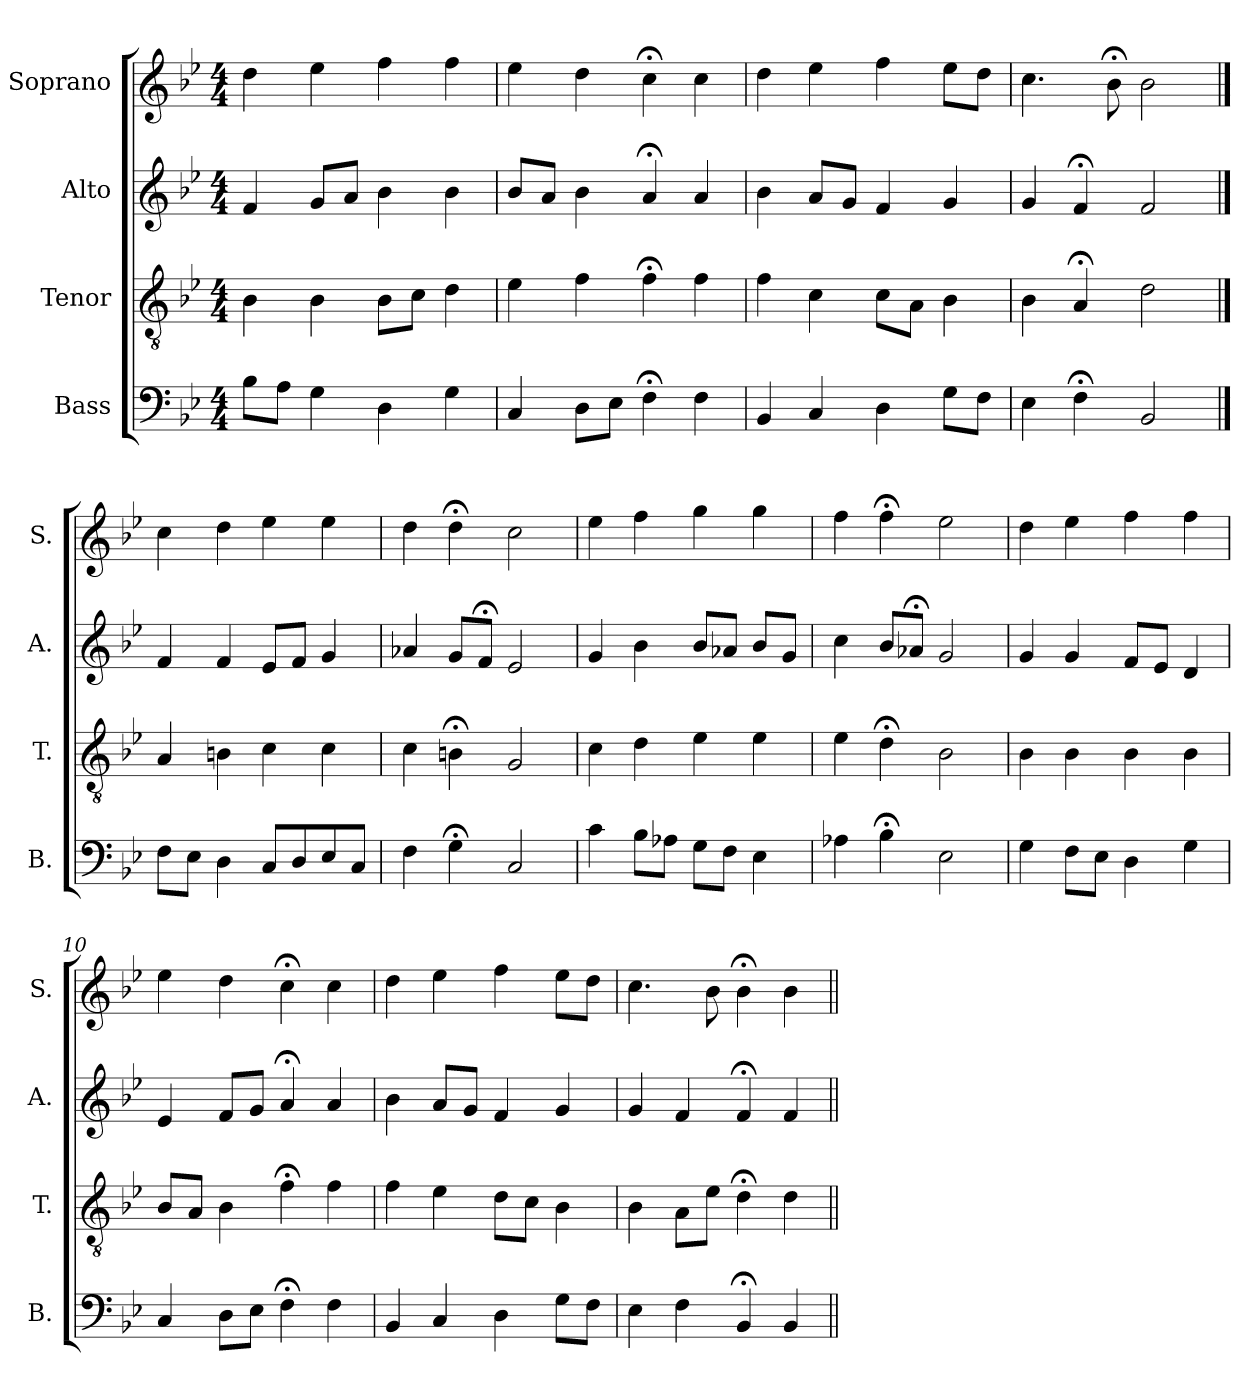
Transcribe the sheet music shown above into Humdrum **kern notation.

**kern	**kern	**kern	**kern
*part4	*part3	*part2	*part1
*staff4	*staff3	*staff2	*staff1
*I"Bass	*I"Tenor	*I"Alto	*I"Soprano
*I'B.	*I'T.	*I'A.	*I'S.
*clefF4	*clefGv2	*clefG2	*clefG2
*	*ITrd7c12	*	*
*k[b-e-]	*k[b-e-]	*k[b-e-]	*k[b-e-]
*B-:	*B-:	*B-:	*B-:
*M4/4	*M4/4	*M4/4	*M4/4
=1	=1	=1	=1
8B-\L	4BB-\	4f/	4dd\
8A\J	.	.	.
4G\	4BB-\	8g/L	4ee-\
.	.	8a/J	.
4D\	8BB-\L	4b-\	4ff\
.	8C\J	.	.
4G\	4D\	4b-\	4ff\
=2	=2	=2	=2
4C/	4E-\	8b-/L	4ee-\
.	.	8a/J	.
8D\L	4F\	4b-\	4dd\
8E-\J	.	.	.
4F;<\	4F;<\	4a;</	4cc;<\
4F\	4F\	4a/	4cc\
=3	=3	=3	=3
4BB-/	4F\	4b-\	4dd\
4C/	4C\	8a/L	4ee-\
.	.	8g/J	.
4D\	8C\L	4f/	4ff\
.	8AA\J	.	.
8G\L	4BB-\	4g/	8ee-\L
8F\J	.	.	8dd\J
=4	=4	=4	=4
4E-\	4BB-\	4g/	4.cc\
4F;<\	4AA;</	4f;</	.
.	.	.	8b-;<\
2BB-/	2D\	2f/	2b-\
!!LO:LB:g=z
==5	==5	==5	==5
8F\L	4AA/	4f/	4cc\
8E-\J	.	.	.
4D\	4BBn\	4f/	4dd\
8C/L	4C\	8e-/L	4ee-\
8D/	.	8f/J	.
8E-/	4C\	4g/	4ee-\
8C/J	.	.	.
=6	=6	=6	=6
4F\	4C\	4a-X/	4dd\
4G;<\	4BBn;<\	8g/L	4dd;<\
.	.	8f;</J	.
2C/	2GG/	2e-/	2cc\
=7	=7	=7	=7
4c\	4C\	4g/	4ee-\
8B-\L	4D\	4b-\	4ff\
8A-X\J	.	.	.
8G\L	4E-\	8b-/L	4gg\
8F\J	.	8a-X/J	.
4E-\	4E-\	8b-/L	4gg\
.	.	8g/J	.
=8	=8	=8	=8
4A-X\	4E-\	4cc\	4ff\
4B-;<\	4D;<\	8b-/L	4ff;<\
.	.	8a-X;</J	.
2E-\	2BB-\	2g/	2ee-\
!!LO:PB:g=z
=9	=9	=9	=9
4G\	4BB-\	4g/	4dd\
8F\L	4BB-\	4g/	4ee-\
8E-\J	.	.	.
4D\	4BB-\	8f/L	4ff\
.	.	8e-/J	.
4G\	4BB-\	4d/	4ff\
=10	=10	=10	=10
4C/	8BB-/L	4e-/	4ee-\
.	8AA/J	.	.
8D\L	4BB-\	8f/L	4dd\
8E-\J	.	8g/J	.
4F;<\	4F;<\	4a;</	4cc;<\
4F\	4F\	4a/	4cc\
=11	=11	=11	=11
4BB-/	4F\	4b-\	4dd\
4C/	4E-\	8a/L	4ee-\
.	.	8g/J	.
4D\	8D\L	4f/	4ff\
.	8C\J	.	.
8G\L	4BB-\	4g/	8ee-\L
8F\J	.	.	8dd\J
=12	=12	=12	=12
4E-\	4BB-\	4g/	4.cc\
4F\	8AA\L	4f/	.
.	8E-\J	.	8b-\
4BB-;</	4D;<\	4f;</	4b-;<\
4BB-/	4D\	4f/	4b-\
=||	=||	=||	=||
*-	*-	*-	*-
